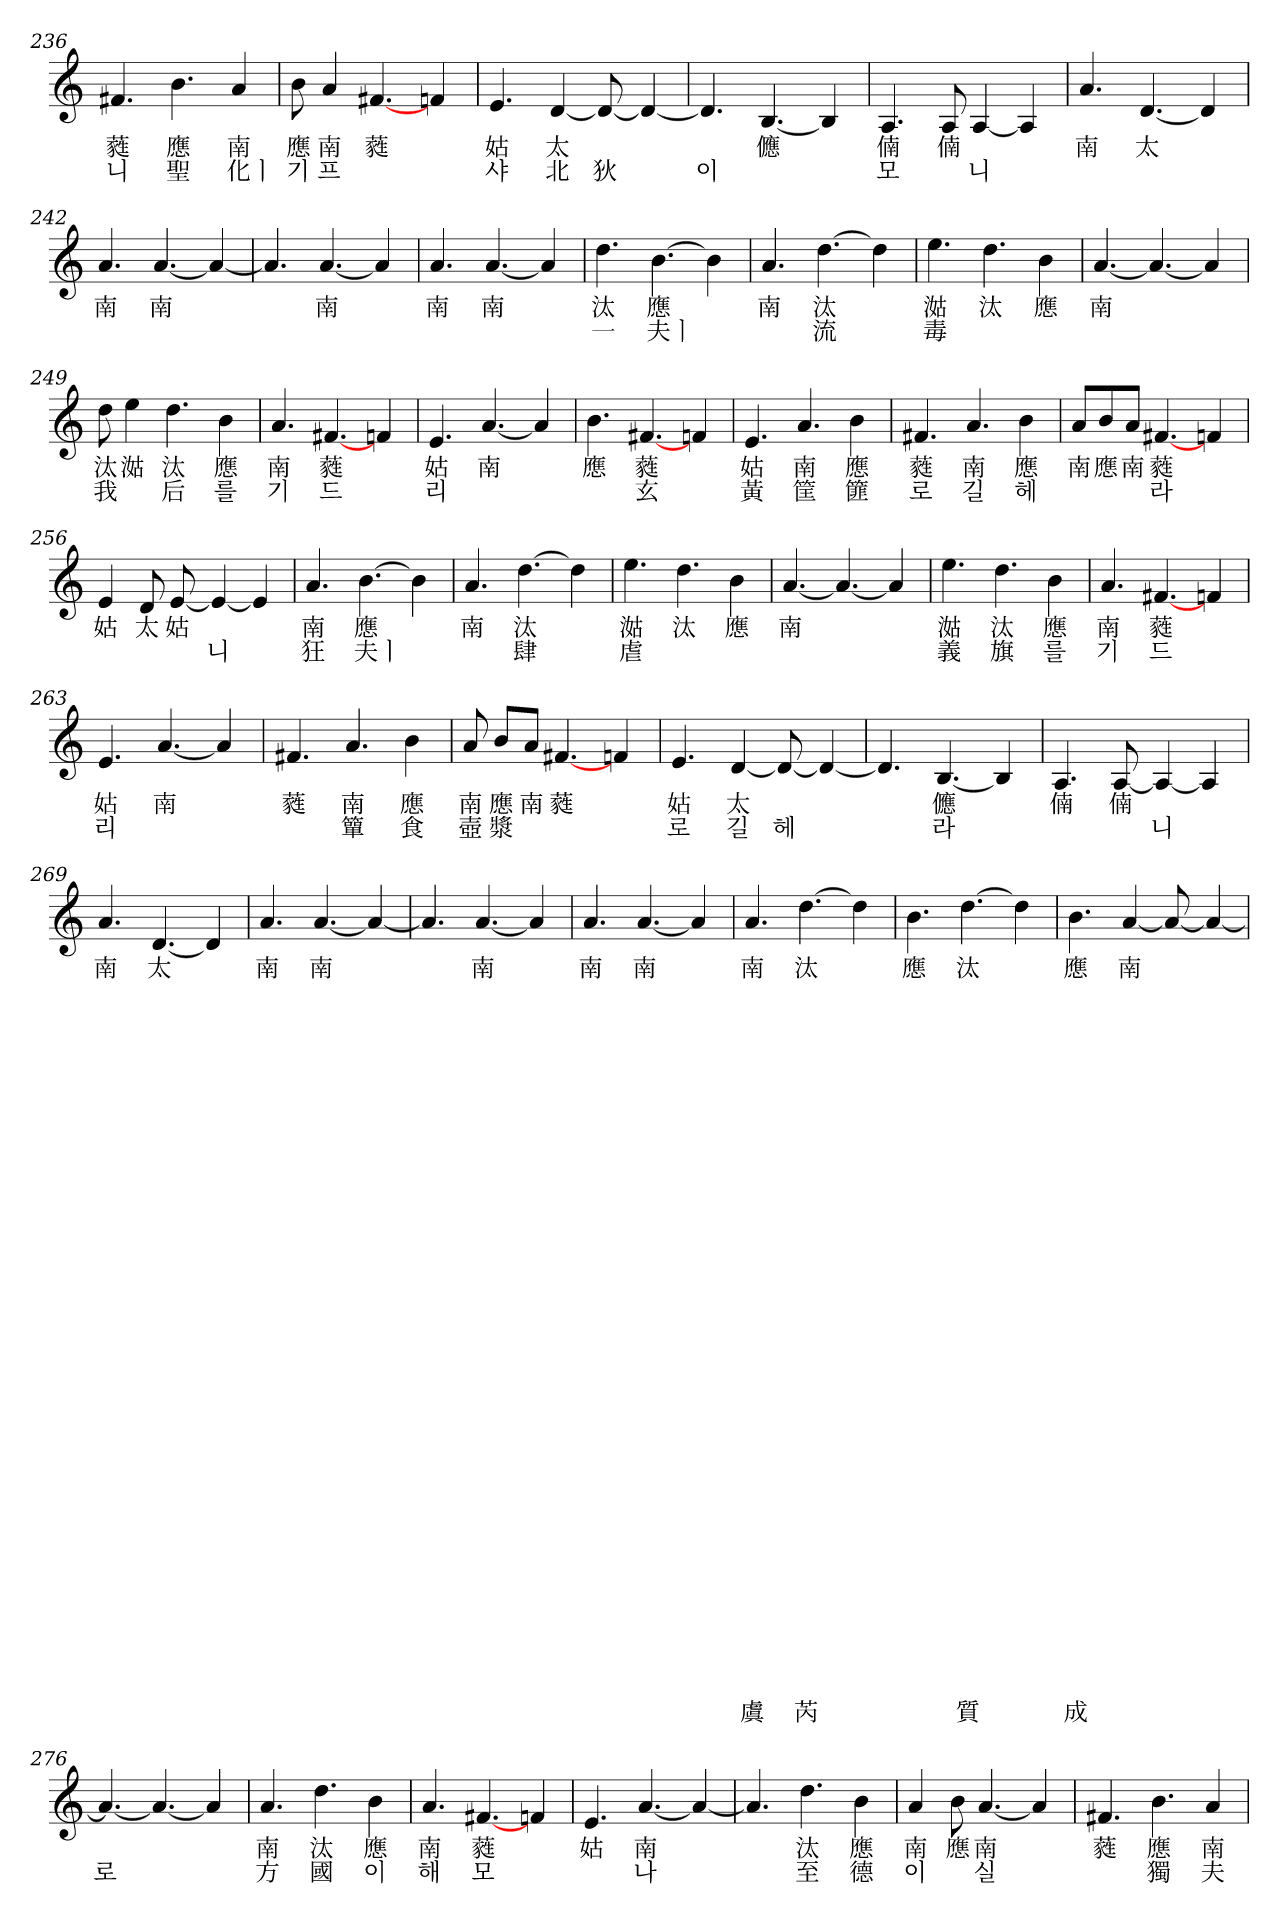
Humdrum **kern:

**kern	**text	**text	**text	**text	**text	**text	**text	**text	**text	**text	**text	**text	**text	**text	**text	**text	**text	**text	**text	**text	**text	**text	**text	**text	**text	**text	**text	**text	**text	**text	**text	**text
*part1	*part1	*part1	*part1	*part1	*part1	*part1	*part1	*part1	*part1	*part1	*part1	*part1	*part1	*part1	*part1	*part1	*part1	*part1	*part1	*part1	*part1	*part1	*part1	*part1	*part1	*part1	*part1	*part1	*part1	*part1	*part1	*part1
*staff1	*staff1	*staff1	*staff1	*staff1	*staff1	*staff1	*staff1	*staff1	*staff1	*staff1	*staff1	*staff1	*staff1	*staff1	*staff1	*staff1	*staff1	*staff1	*staff1	*staff1	*staff1	*staff1	*staff1	*staff1	*staff1	*staff1	*staff1	*staff1	*staff1	*staff1	*staff1	*staff1
*clefG2	*	*	*	*	*	*	*	*	*	*	*	*	*	*	*	*	*	*	*	*	*	*	*	*	*	*	*	*	*	*	*	*
*k[]	*	*	*	*	*	*	*	*	*	*	*	*	*	*	*	*	*	*	*	*	*	*	*	*	*	*	*	*	*	*	*	*
*a:	*	*	*	*	*	*	*	*	*	*	*	*	*	*	*	*	*	*	*	*	*	*	*	*	*	*	*	*	*	*	*	*
=236	=236	=236	=236	=236	=236	=236	=236	=236	=236	=236	=236	=236	=236	=236	=236	=236	=236	=236	=236	=236	=236	=236	=236	=236	=236	=236	=236	=236	=236	=236	=236	=236
!	!LO:LY:b	!LO:LY:b	!	!	!	!	!	!	!	!	!	!	!	!	!	!	!	!	!	!	!	!	!	!	!	!	!	!	!	!	!	!
4.f#X/	蕤	니	.	.	.	.	.	.	.	.	.	.	.	.	.	.	.	.	.	.	.	.	.	.	.	.	.	.	.	.	.	.
!	!LO:LY:b	!LO:LY:b	!	!	!	!	!	!	!	!	!	!	!	!	!	!	!	!	!	!	!	!	!	!	!	!	!	!	!	!	!	!
4.b\	應	聖	.	.	.	.	.	.	.	.	.	.	.	.	.	.	.	.	.	.	.	.	.	.	.	.	.	.	.	.	.	.
!	!LO:LY:b	!LO:LY:b	!	!	!	!	!	!	!	!	!	!	!	!	!	!	!	!	!	!	!	!	!	!	!	!	!	!	!	!	!	!
4a/	南	化ㅣ	.	.	.	.	.	.	.	.	.	.	.	.	.	.	.	.	.	.	.	.	.	.	.	.	.	.	.	.	.	.
!!LO:LB:g=z
=237	=237	=237	=237	=237	=237	=237	=237	=237	=237	=237	=237	=237	=237	=237	=237	=237	=237	=237	=237	=237	=237	=237	=237	=237	=237	=237	=237	=237	=237	=237	=237	=237
!	!LO:LY:b	!LO:LY:b	!	!	!	!	!	!	!	!	!	!	!	!	!	!	!	!	!	!	!	!	!	!	!	!	!	!	!	!	!	!
8b\	應	기	.	.	.	.	.	.	.	.	.	.	.	.	.	.	.	.	.	.	.	.	.	.	.	.	.	.	.	.	.	.
!	!LO:LY:b	!LO:LY:b	!	!	!	!	!	!	!	!	!	!	!	!	!	!	!	!	!	!	!	!	!	!	!	!	!	!	!	!	!	!
4a/	南	프	.	.	.	.	.	.	.	.	.	.	.	.	.	.	.	.	.	.	.	.	.	.	.	.	.	.	.	.	.	.
!	!LO:LY:b	!	!	!	!	!	!	!	!	!	!	!	!	!	!	!	!	!	!	!	!	!	!	!	!	!	!	!	!	!	!	!
[4.f#X/	蕤	.	.	.	.	.	.	.	.	.	.	.	.	.	.	.	.	.	.	.	.	.	.	.	.	.	.	.	.	.	.	.
4f/	.	.	.	.	.	.	.	.	.	.	.	.	.	.	.	.	.	.	.	.	.	.	.	.	.	.	.	.	.	.	.	.
=238	=238	=238	=238	=238	=238	=238	=238	=238	=238	=238	=238	=238	=238	=238	=238	=238	=238	=238	=238	=238	=238	=238	=238	=238	=238	=238	=238	=238	=238	=238	=238	=238
!	!LO:LY:b	!LO:LY:b	!	!	!	!	!	!	!	!	!	!	!	!	!	!	!	!	!	!	!	!	!	!	!	!	!	!	!	!	!	!
4.e/	姑	샤	.	.	.	.	.	.	.	.	.	.	.	.	.	.	.	.	.	.	.	.	.	.	.	.	.	.	.	.	.	.
!	!LO:LY:b	!LO:LY:b	!	!	!	!	!	!	!	!	!	!	!	!	!	!	!	!	!	!	!	!	!	!	!	!	!	!	!	!	!	!
[4d/	太	北	.	.	.	.	.	.	.	.	.	.	.	.	.	.	.	.	.	.	.	.	.	.	.	.	.	.	.	.	.	.
!	!	!LO:LY:b	!	!	!	!	!	!	!	!	!	!	!	!	!	!	!	!	!	!	!	!	!	!	!	!	!	!	!	!	!	!
8d/_	.	狄	.	.	.	.	.	.	.	.	.	.	.	.	.	.	.	.	.	.	.	.	.	.	.	.	.	.	.	.	.	.
4d/_	.	.	.	.	.	.	.	.	.	.	.	.	.	.	.	.	.	.	.	.	.	.	.	.	.	.	.	.	.	.	.	.
!!LO:LB:g=z
=239	=239	=239	=239	=239	=239	=239	=239	=239	=239	=239	=239	=239	=239	=239	=239	=239	=239	=239	=239	=239	=239	=239	=239	=239	=239	=239	=239	=239	=239	=239	=239	=239
!	!	!LO:LY:b	!	!	!	!	!	!	!	!	!	!	!	!	!	!	!	!	!	!	!	!	!	!	!	!	!	!	!	!	!	!
4.d/]	.	이	.	.	.	.	.	.	.	.	.	.	.	.	.	.	.	.	.	.	.	.	.	.	.	.	.	.	.	.	.	.
!	!LO:LY:b	!LO:LY:b	!	!	!	!	!	!	!	!	!	!	!	!	!	!	!	!	!	!	!	!	!	!	!	!	!	!	!	!	!	!
[4.B/	㒣	.	.	.	.	.	.	.	.	.	.	.	.	.	.	.	.	.	.	.	.	.	.	.	.	.	.	.	.	.	.	.
4B/]	.	.	.	.	.	.	.	.	.	.	.	.	.	.	.	.	.	.	.	.	.	.	.	.	.	.	.	.	.	.	.	.
=240	=240	=240	=240	=240	=240	=240	=240	=240	=240	=240	=240	=240	=240	=240	=240	=240	=240	=240	=240	=240	=240	=240	=240	=240	=240	=240	=240	=240	=240	=240	=240	=240
!	!LO:LY:b	!LO:LY:b	!	!	!	!	!	!	!	!	!	!	!	!	!	!	!	!	!	!	!	!	!	!	!	!	!	!	!	!	!	!
4.A/	㑲	모	.	.	.	.	.	.	.	.	.	.	.	.	.	.	.	.	.	.	.	.	.	.	.	.	.	.	.	.	.	.
!	!LO:LY:b	!LO:LY:b	!	!	!	!	!	!	!	!	!	!	!	!	!	!	!	!	!	!	!	!	!	!	!	!	!	!	!	!	!	!
8A/	㑲	.	.	.	.	.	.	.	.	.	.	.	.	.	.	.	.	.	.	.	.	.	.	.	.	.	.	.	.	.	.	.
!	!	!LO:LY:b	!	!	!	!	!	!	!	!	!	!	!	!	!	!	!	!	!	!	!	!	!	!	!	!	!	!	!	!	!	!
[4A/	.	니	.	.	.	.	.	.	.	.	.	.	.	.	.	.	.	.	.	.	.	.	.	.	.	.	.	.	.	.	.	.
4A/]	.	.	.	.	.	.	.	.	.	.	.	.	.	.	.	.	.	.	.	.	.	.	.	.	.	.	.	.	.	.	.	.
!!LO:PB:g=z
=241	=241	=241	=241	=241	=241	=241	=241	=241	=241	=241	=241	=241	=241	=241	=241	=241	=241	=241	=241	=241	=241	=241	=241	=241	=241	=241	=241	=241	=241	=241	=241	=241
!	!LO:LY:b	!	!	!	!	!	!	!	!	!	!	!	!	!	!	!	!	!	!	!	!	!	!	!	!	!	!	!	!	!	!	!
4.a/	南	.	.	.	.	.	.	.	.	.	.	.	.	.	.	.	.	.	.	.	.	.	.	.	.	.	.	.	.	.	.	.
!	!LO:LY:b	!	!	!	!	!	!	!	!	!	!	!	!	!	!	!	!	!	!	!	!	!	!	!	!	!	!	!	!	!	!	!
[4.d/	太	.	.	.	.	.	.	.	.	.	.	.	.	.	.	.	.	.	.	.	.	.	.	.	.	.	.	.	.	.	.	.
4d/]	.	.	.	.	.	.	.	.	.	.	.	.	.	.	.	.	.	.	.	.	.	.	.	.	.	.	.	.	.	.	.	.
=242	=242	=242	=242	=242	=242	=242	=242	=242	=242	=242	=242	=242	=242	=242	=242	=242	=242	=242	=242	=242	=242	=242	=242	=242	=242	=242	=242	=242	=242	=242	=242	=242
!	!LO:LY:b	!	!	!	!	!	!	!	!	!	!	!	!	!	!	!	!	!	!	!	!	!	!	!	!	!	!	!	!	!	!	!
4.a/	南	.	.	.	.	.	.	.	.	.	.	.	.	.	.	.	.	.	.	.	.	.	.	.	.	.	.	.	.	.	.	.
!	!LO:LY:b	!	!	!	!	!	!	!	!	!	!	!	!	!	!	!	!	!	!	!	!	!	!	!	!	!	!	!	!	!	!	!
[4.a/	南	.	.	.	.	.	.	.	.	.	.	.	.	.	.	.	.	.	.	.	.	.	.	.	.	.	.	.	.	.	.	.
4a/_	.	.	.	.	.	.	.	.	.	.	.	.	.	.	.	.	.	.	.	.	.	.	.	.	.	.	.	.	.	.	.	.
!!LO:LB:g=z
=243	=243	=243	=243	=243	=243	=243	=243	=243	=243	=243	=243	=243	=243	=243	=243	=243	=243	=243	=243	=243	=243	=243	=243	=243	=243	=243	=243	=243	=243	=243	=243	=243
4.a/]	.	.	.	.	.	.	.	.	.	.	.	.	.	.	.	.	.	.	.	.	.	.	.	.	.	.	.	.	.	.	.	.
!	!LO:LY:b	!	!	!	!	!	!	!	!	!	!	!	!	!	!	!	!	!	!	!	!	!	!	!	!	!	!	!	!	!	!	!
[4.a/	南	.	.	.	.	.	.	.	.	.	.	.	.	.	.	.	.	.	.	.	.	.	.	.	.	.	.	.	.	.	.	.
4a/]	.	.	.	.	.	.	.	.	.	.	.	.	.	.	.	.	.	.	.	.	.	.	.	.	.	.	.	.	.	.	.	.
=244	=244	=244	=244	=244	=244	=244	=244	=244	=244	=244	=244	=244	=244	=244	=244	=244	=244	=244	=244	=244	=244	=244	=244	=244	=244	=244	=244	=244	=244	=244	=244	=244
!	!LO:LY:b	!	!	!	!	!	!	!	!	!	!	!	!	!	!	!	!	!	!	!	!	!	!	!	!	!	!	!	!	!	!	!
4.a/	南	.	.	.	.	.	.	.	.	.	.	.	.	.	.	.	.	.	.	.	.	.	.	.	.	.	.	.	.	.	.	.
!	!LO:LY:b	!	!	!	!	!	!	!	!	!	!	!	!	!	!	!	!	!	!	!	!	!	!	!	!	!	!	!	!	!	!	!
[4.a/	南	.	.	.	.	.	.	.	.	.	.	.	.	.	.	.	.	.	.	.	.	.	.	.	.	.	.	.	.	.	.	.
4a/]	.	.	.	.	.	.	.	.	.	.	.	.	.	.	.	.	.	.	.	.	.	.	.	.	.	.	.	.	.	.	.	.
!!LO:LB:g=z
=245	=245	=245	=245	=245	=245	=245	=245	=245	=245	=245	=245	=245	=245	=245	=245	=245	=245	=245	=245	=245	=245	=245	=245	=245	=245	=245	=245	=245	=245	=245	=245	=245
!	!LO:LY:b	!LO:LY:b	!	!	!	!	!	!	!	!	!	!	!	!	!	!	!	!	!	!	!	!	!	!	!	!	!	!	!	!	!	!
4.dd\	汰	一	.	.	.	.	.	.	.	.	.	.	.	.	.	.	.	.	.	.	.	.	.	.	.	.	.	.	.	.	.	.
!	!LO:LY:b	!LO:LY:b	!	!	!	!	!	!	!	!	!	!	!	!	!	!	!	!	!	!	!	!	!	!	!	!	!	!	!	!	!	!
[4.b\	應	夫ㅣ	.	.	.	.	.	.	.	.	.	.	.	.	.	.	.	.	.	.	.	.	.	.	.	.	.	.	.	.	.	.
4b\]	.	.	.	.	.	.	.	.	.	.	.	.	.	.	.	.	.	.	.	.	.	.	.	.	.	.	.	.	.	.	.	.
=246	=246	=246	=246	=246	=246	=246	=246	=246	=246	=246	=246	=246	=246	=246	=246	=246	=246	=246	=246	=246	=246	=246	=246	=246	=246	=246	=246	=246	=246	=246	=246	=246
!	!LO:LY:b	!	!	!	!	!	!	!	!	!	!	!	!	!	!	!	!	!	!	!	!	!	!	!	!	!	!	!	!	!	!	!
4.a/	南	.	.	.	.	.	.	.	.	.	.	.	.	.	.	.	.	.	.	.	.	.	.	.	.	.	.	.	.	.	.	.
!	!LO:LY:b	!LO:LY:b	!	!	!	!	!	!	!	!	!	!	!	!	!	!	!	!	!	!	!	!	!	!	!	!	!	!	!	!	!	!
[4.dd\	汰	流	.	.	.	.	.	.	.	.	.	.	.	.	.	.	.	.	.	.	.	.	.	.	.	.	.	.	.	.	.	.
4dd\]	.	.	.	.	.	.	.	.	.	.	.	.	.	.	.	.	.	.	.	.	.	.	.	.	.	.	.	.	.	.	.	.
!!LO:LB:g=z
=247	=247	=247	=247	=247	=247	=247	=247	=247	=247	=247	=247	=247	=247	=247	=247	=247	=247	=247	=247	=247	=247	=247	=247	=247	=247	=247	=247	=247	=247	=247	=247	=247
!	!LO:LY:b	!LO:LY:b	!	!	!	!	!	!	!	!	!	!	!	!	!	!	!	!	!	!	!	!	!	!	!	!	!	!	!	!	!	!
4.ee\	㴌	毒	.	.	.	.	.	.	.	.	.	.	.	.	.	.	.	.	.	.	.	.	.	.	.	.	.	.	.	.	.	.
!	!LO:LY:b	!LO:LY:b	!	!	!	!	!	!	!	!	!	!	!	!	!	!	!	!	!	!	!	!	!	!	!	!	!	!	!	!	!	!
4.dd\	汰	.	.	.	.	.	.	.	.	.	.	.	.	.	.	.	.	.	.	.	.	.	.	.	.	.	.	.	.	.	.	.
!	!LO:LY:b	!	!	!	!	!	!	!	!	!	!	!	!	!	!	!	!	!	!	!	!	!	!	!	!	!	!	!	!	!	!	!
4b\	應	.	.	.	.	.	.	.	.	.	.	.	.	.	.	.	.	.	.	.	.	.	.	.	.	.	.	.	.	.	.	.
=248	=248	=248	=248	=248	=248	=248	=248	=248	=248	=248	=248	=248	=248	=248	=248	=248	=248	=248	=248	=248	=248	=248	=248	=248	=248	=248	=248	=248	=248	=248	=248	=248
!	!LO:LY:b	!LO:LY:b	!	!	!	!	!	!	!	!	!	!	!	!	!	!	!	!	!	!	!	!	!	!	!	!	!	!	!	!	!	!
[4.a/	南	.	.	.	.	.	.	.	.	.	.	.	.	.	.	.	.	.	.	.	.	.	.	.	.	.	.	.	.	.	.	.
4.a/_	.	.	.	.	.	.	.	.	.	.	.	.	.	.	.	.	.	.	.	.	.	.	.	.	.	.	.	.	.	.	.	.
4a/]	.	.	.	.	.	.	.	.	.	.	.	.	.	.	.	.	.	.	.	.	.	.	.	.	.	.	.	.	.	.	.	.
!!LO:LB:g=z
=249	=249	=249	=249	=249	=249	=249	=249	=249	=249	=249	=249	=249	=249	=249	=249	=249	=249	=249	=249	=249	=249	=249	=249	=249	=249	=249	=249	=249	=249	=249	=249	=249
!	!LO:LY:b	!LO:LY:b	!	!	!	!	!	!	!	!	!	!	!	!	!	!	!	!	!	!	!	!	!	!	!	!	!	!	!	!	!	!
8dd\	汰	我	.	.	.	.	.	.	.	.	.	.	.	.	.	.	.	.	.	.	.	.	.	.	.	.	.	.	.	.	.	.
!	!LO:LY:b	!	!	!	!	!	!	!	!	!	!	!	!	!	!	!	!	!	!	!	!	!	!	!	!	!	!	!	!	!	!	!
4ee\	㴌	.	.	.	.	.	.	.	.	.	.	.	.	.	.	.	.	.	.	.	.	.	.	.	.	.	.	.	.	.	.	.
!	!LO:LY:b	!LO:LY:b	!	!	!	!	!	!	!	!	!	!	!	!	!	!	!	!	!	!	!	!	!	!	!	!	!	!	!	!	!	!
4.dd\	汰	后	.	.	.	.	.	.	.	.	.	.	.	.	.	.	.	.	.	.	.	.	.	.	.	.	.	.	.	.	.	.
!	!LO:LY:b	!LO:LY:b	!	!	!	!	!	!	!	!	!	!	!	!	!	!	!	!	!	!	!	!	!	!	!	!	!	!	!	!	!	!
4b\	應	를	.	.	.	.	.	.	.	.	.	.	.	.	.	.	.	.	.	.	.	.	.	.	.	.	.	.	.	.	.	.
=250	=250	=250	=250	=250	=250	=250	=250	=250	=250	=250	=250	=250	=250	=250	=250	=250	=250	=250	=250	=250	=250	=250	=250	=250	=250	=250	=250	=250	=250	=250	=250	=250
!	!LO:LY:b	!LO:LY:b	!	!	!	!	!	!	!	!	!	!	!	!	!	!	!	!	!	!	!	!	!	!	!	!	!	!	!	!	!	!
4.a/	南	기	.	.	.	.	.	.	.	.	.	.	.	.	.	.	.	.	.	.	.	.	.	.	.	.	.	.	.	.	.	.
!	!LO:LY:b	!LO:LY:b	!	!	!	!	!	!	!	!	!	!	!	!	!	!	!	!	!	!	!	!	!	!	!	!	!	!	!	!	!	!
[4.f#X/	蕤	드	.	.	.	.	.	.	.	.	.	.	.	.	.	.	.	.	.	.	.	.	.	.	.	.	.	.	.	.	.	.
4f/	.	.	.	.	.	.	.	.	.	.	.	.	.	.	.	.	.	.	.	.	.	.	.	.	.	.	.	.	.	.	.	.
!!LO:LB:g=z
=251	=251	=251	=251	=251	=251	=251	=251	=251	=251	=251	=251	=251	=251	=251	=251	=251	=251	=251	=251	=251	=251	=251	=251	=251	=251	=251	=251	=251	=251	=251	=251	=251
!	!LO:LY:b	!LO:LY:b	!	!	!	!	!	!	!	!	!	!	!	!	!	!	!	!	!	!	!	!	!	!	!	!	!	!	!	!	!	!
4.e/	姑	리	.	.	.	.	.	.	.	.	.	.	.	.	.	.	.	.	.	.	.	.	.	.	.	.	.	.	.	.	.	.
!	!LO:LY:b	!LO:LY:b	!	!	!	!	!	!	!	!	!	!	!	!	!	!	!	!	!	!	!	!	!	!	!	!	!	!	!	!	!	!
[4.a/	南	.	.	.	.	.	.	.	.	.	.	.	.	.	.	.	.	.	.	.	.	.	.	.	.	.	.	.	.	.	.	.
4a/]	.	.	.	.	.	.	.	.	.	.	.	.	.	.	.	.	.	.	.	.	.	.	.	.	.	.	.	.	.	.	.	.
=252	=252	=252	=252	=252	=252	=252	=252	=252	=252	=252	=252	=252	=252	=252	=252	=252	=252	=252	=252	=252	=252	=252	=252	=252	=252	=252	=252	=252	=252	=252	=252	=252
!	!LO:LY:b	!LO:LY:b	!	!	!	!	!	!	!	!	!	!	!	!	!	!	!	!	!	!	!	!	!	!	!	!	!	!	!	!	!	!
4.b\	應	.	.	.	.	.	.	.	.	.	.	.	.	.	.	.	.	.	.	.	.	.	.	.	.	.	.	.	.	.	.	.
!	!LO:LY:b	!LO:LY:b	!	!	!	!	!	!	!	!	!	!	!	!	!	!	!	!	!	!	!	!	!	!	!	!	!	!	!	!	!	!
[4.f#X/	蕤	玄	.	.	.	.	.	.	.	.	.	.	.	.	.	.	.	.	.	.	.	.	.	.	.	.	.	.	.	.	.	.
4f/	.	.	.	.	.	.	.	.	.	.	.	.	.	.	.	.	.	.	.	.	.	.	.	.	.	.	.	.	.	.	.	.
!!LO:LB:g=z
=253	=253	=253	=253	=253	=253	=253	=253	=253	=253	=253	=253	=253	=253	=253	=253	=253	=253	=253	=253	=253	=253	=253	=253	=253	=253	=253	=253	=253	=253	=253	=253	=253
!	!LO:LY:b	!LO:LY:b	!	!	!	!	!	!	!	!	!	!	!	!	!	!	!	!	!	!	!	!	!	!	!	!	!	!	!	!	!	!
4.e/	姑	黃	.	.	.	.	.	.	.	.	.	.	.	.	.	.	.	.	.	.	.	.	.	.	.	.	.	.	.	.	.	.
!	!LO:LY:b	!LO:LY:b	!	!	!	!	!	!	!	!	!	!	!	!	!	!	!	!	!	!	!	!	!	!	!	!	!	!	!	!	!	!
4.a/	南	筐	.	.	.	.	.	.	.	.	.	.	.	.	.	.	.	.	.	.	.	.	.	.	.	.	.	.	.	.	.	.
!	!LO:LY:b	!LO:LY:b	!	!	!	!	!	!	!	!	!	!	!	!	!	!	!	!	!	!	!	!	!	!	!	!	!	!	!	!	!	!
4b\	應	篚	.	.	.	.	.	.	.	.	.	.	.	.	.	.	.	.	.	.	.	.	.	.	.	.	.	.	.	.	.	.
=254	=254	=254	=254	=254	=254	=254	=254	=254	=254	=254	=254	=254	=254	=254	=254	=254	=254	=254	=254	=254	=254	=254	=254	=254	=254	=254	=254	=254	=254	=254	=254	=254
!	!LO:LY:b	!LO:LY:b	!	!	!	!	!	!	!	!	!	!	!	!	!	!	!	!	!	!	!	!	!	!	!	!	!	!	!	!	!	!
4.f#X/	蕤	로	.	.	.	.	.	.	.	.	.	.	.	.	.	.	.	.	.	.	.	.	.	.	.	.	.	.	.	.	.	.
!	!LO:LY:b	!LO:LY:b	!	!	!	!	!	!	!	!	!	!	!	!	!	!	!	!	!	!	!	!	!	!	!	!	!	!	!	!	!	!
4.a/	南	길	.	.	.	.	.	.	.	.	.	.	.	.	.	.	.	.	.	.	.	.	.	.	.	.	.	.	.	.	.	.
!	!LO:LY:b	!LO:LY:b	!	!	!	!	!	!	!	!	!	!	!	!	!	!	!	!	!	!	!	!	!	!	!	!	!	!	!	!	!	!
4b\	應	헤	.	.	.	.	.	.	.	.	.	.	.	.	.	.	.	.	.	.	.	.	.	.	.	.	.	.	.	.	.	.
!!LO:LB:g=z
=255	=255	=255	=255	=255	=255	=255	=255	=255	=255	=255	=255	=255	=255	=255	=255	=255	=255	=255	=255	=255	=255	=255	=255	=255	=255	=255	=255	=255	=255	=255	=255	=255
!	!LO:LY:b	!LO:LY:b	!	!	!	!	!	!	!	!	!	!	!	!	!	!	!	!	!	!	!	!	!	!	!	!	!	!	!	!	!	!
8a/L	南	.	.	.	.	.	.	.	.	.	.	.	.	.	.	.	.	.	.	.	.	.	.	.	.	.	.	.	.	.	.	.
!	!LO:LY:b	!	!	!	!	!	!	!	!	!	!	!	!	!	!	!	!	!	!	!	!	!	!	!	!	!	!	!	!	!	!	!
8b/	應	.	.	.	.	.	.	.	.	.	.	.	.	.	.	.	.	.	.	.	.	.	.	.	.	.	.	.	.	.	.	.
!	!LO:LY:b	!	!	!	!	!	!	!	!	!	!	!	!	!	!	!	!	!	!	!	!	!	!	!	!	!	!	!	!	!	!	!
8a/J	南	.	.	.	.	.	.	.	.	.	.	.	.	.	.	.	.	.	.	.	.	.	.	.	.	.	.	.	.	.	.	.
!	!LO:LY:b	!LO:LY:b	!	!	!	!	!	!	!	!	!	!	!	!	!	!	!	!	!	!	!	!	!	!	!	!	!	!	!	!	!	!
[4.f#X/	蕤	라	.	.	.	.	.	.	.	.	.	.	.	.	.	.	.	.	.	.	.	.	.	.	.	.	.	.	.	.	.	.
4f/	.	.	.	.	.	.	.	.	.	.	.	.	.	.	.	.	.	.	.	.	.	.	.	.	.	.	.	.	.	.	.	.
=256	=256	=256	=256	=256	=256	=256	=256	=256	=256	=256	=256	=256	=256	=256	=256	=256	=256	=256	=256	=256	=256	=256	=256	=256	=256	=256	=256	=256	=256	=256	=256	=256
!	!LO:LY:b	!LO:LY:b	!	!	!	!	!	!	!	!	!	!	!	!	!	!	!	!	!	!	!	!	!	!	!	!	!	!	!	!	!	!
4e/	姑	.	.	.	.	.	.	.	.	.	.	.	.	.	.	.	.	.	.	.	.	.	.	.	.	.	.	.	.	.	.	.
!	!LO:LY:b	!	!	!	!	!	!	!	!	!	!	!	!	!	!	!	!	!	!	!	!	!	!	!	!	!	!	!	!	!	!	!
8d/	太	.	.	.	.	.	.	.	.	.	.	.	.	.	.	.	.	.	.	.	.	.	.	.	.	.	.	.	.	.	.	.
!	!LO:LY:b	!LO:LY:b	!	!	!	!	!	!	!	!	!	!	!	!	!	!	!	!	!	!	!	!	!	!	!	!	!	!	!	!	!	!
[8e/	姑	.	.	.	.	.	.	.	.	.	.	.	.	.	.	.	.	.	.	.	.	.	.	.	.	.	.	.	.	.	.	.
!	!	!LO:LY:b	!	!	!	!	!	!	!	!	!	!	!	!	!	!	!	!	!	!	!	!	!	!	!	!	!	!	!	!	!	!
4e/_	.	니	.	.	.	.	.	.	.	.	.	.	.	.	.	.	.	.	.	.	.	.	.	.	.	.	.	.	.	.	.	.
4e/]	.	.	.	.	.	.	.	.	.	.	.	.	.	.	.	.	.	.	.	.	.	.	.	.	.	.	.	.	.	.	.	.
!!LO:LB:g=z
=257	=257	=257	=257	=257	=257	=257	=257	=257	=257	=257	=257	=257	=257	=257	=257	=257	=257	=257	=257	=257	=257	=257	=257	=257	=257	=257	=257	=257	=257	=257	=257	=257
!	!LO:LY:b	!LO:LY:b	!	!	!	!	!	!	!	!	!	!	!	!	!	!	!	!	!	!	!	!	!	!	!	!	!	!	!	!	!	!
4.a/	南	狂	.	.	.	.	.	.	.	.	.	.	.	.	.	.	.	.	.	.	.	.	.	.	.	.	.	.	.	.	.	.
!	!LO:LY:b	!LO:LY:b	!	!	!	!	!	!	!	!	!	!	!	!	!	!	!	!	!	!	!	!	!	!	!	!	!	!	!	!	!	!
[4.b\	應	夫ㅣ	.	.	.	.	.	.	.	.	.	.	.	.	.	.	.	.	.	.	.	.	.	.	.	.	.	.	.	.	.	.
4b\]	.	.	.	.	.	.	.	.	.	.	.	.	.	.	.	.	.	.	.	.	.	.	.	.	.	.	.	.	.	.	.	.
=258	=258	=258	=258	=258	=258	=258	=258	=258	=258	=258	=258	=258	=258	=258	=258	=258	=258	=258	=258	=258	=258	=258	=258	=258	=258	=258	=258	=258	=258	=258	=258	=258
!	!LO:LY:b	!	!	!	!	!	!	!	!	!	!	!	!	!	!	!	!	!	!	!	!	!	!	!	!	!	!	!	!	!	!	!
4.a/	南	.	.	.	.	.	.	.	.	.	.	.	.	.	.	.	.	.	.	.	.	.	.	.	.	.	.	.	.	.	.	.
!	!LO:LY:b	!LO:LY:b	!	!	!	!	!	!	!	!	!	!	!	!	!	!	!	!	!	!	!	!	!	!	!	!	!	!	!	!	!	!
[4.dd\	汰	肆	.	.	.	.	.	.	.	.	.	.	.	.	.	.	.	.	.	.	.	.	.	.	.	.	.	.	.	.	.	.
4dd\]	.	.	.	.	.	.	.	.	.	.	.	.	.	.	.	.	.	.	.	.	.	.	.	.	.	.	.	.	.	.	.	.
!!LO:LB:g=z
=259	=259	=259	=259	=259	=259	=259	=259	=259	=259	=259	=259	=259	=259	=259	=259	=259	=259	=259	=259	=259	=259	=259	=259	=259	=259	=259	=259	=259	=259	=259	=259	=259
!	!LO:LY:b	!LO:LY:b	!	!	!	!	!	!	!	!	!	!	!	!	!	!	!	!	!	!	!	!	!	!	!	!	!	!	!	!	!	!
4.ee\	㴌	虐	.	.	.	.	.	.	.	.	.	.	.	.	.	.	.	.	.	.	.	.	.	.	.	.	.	.	.	.	.	.
!	!LO:LY:b	!LO:LY:b	!	!	!	!	!	!	!	!	!	!	!	!	!	!	!	!	!	!	!	!	!	!	!	!	!	!	!	!	!	!
4.dd\	汰	.	.	.	.	.	.	.	.	.	.	.	.	.	.	.	.	.	.	.	.	.	.	.	.	.	.	.	.	.	.	.
!	!LO:LY:b	!	!	!	!	!	!	!	!	!	!	!	!	!	!	!	!	!	!	!	!	!	!	!	!	!	!	!	!	!	!	!
4b\	應	.	.	.	.	.	.	.	.	.	.	.	.	.	.	.	.	.	.	.	.	.	.	.	.	.	.	.	.	.	.	.
=260	=260	=260	=260	=260	=260	=260	=260	=260	=260	=260	=260	=260	=260	=260	=260	=260	=260	=260	=260	=260	=260	=260	=260	=260	=260	=260	=260	=260	=260	=260	=260	=260
!	!LO:LY:b	!LO:LY:b	!	!	!	!	!	!	!	!	!	!	!	!	!	!	!	!	!	!	!	!	!	!	!	!	!	!	!	!	!	!
[4.a/	南	.	.	.	.	.	.	.	.	.	.	.	.	.	.	.	.	.	.	.	.	.	.	.	.	.	.	.	.	.	.	.
4.a/_	.	.	.	.	.	.	.	.	.	.	.	.	.	.	.	.	.	.	.	.	.	.	.	.	.	.	.	.	.	.	.	.
4a/]	.	.	.	.	.	.	.	.	.	.	.	.	.	.	.	.	.	.	.	.	.	.	.	.	.	.	.	.	.	.	.	.
!!LO:PB:g=z
=261	=261	=261	=261	=261	=261	=261	=261	=261	=261	=261	=261	=261	=261	=261	=261	=261	=261	=261	=261	=261	=261	=261	=261	=261	=261	=261	=261	=261	=261	=261	=261	=261
!	!LO:LY:b	!LO:LY:b	!	!	!	!	!	!	!	!	!	!	!	!	!	!	!	!	!	!	!	!	!	!	!	!	!	!	!	!	!	!
4.ee\	㴌	義	.	.	.	.	.	.	.	.	.	.	.	.	.	.	.	.	.	.	.	.	.	.	.	.	.	.	.	.	.	.
!	!LO:LY:b	!LO:LY:b	!	!	!	!	!	!	!	!	!	!	!	!	!	!	!	!	!	!	!	!	!	!	!	!	!	!	!	!	!	!
4.dd\	汰	旗	.	.	.	.	.	.	.	.	.	.	.	.	.	.	.	.	.	.	.	.	.	.	.	.	.	.	.	.	.	.
!	!LO:LY:b	!LO:LY:b	!	!	!	!	!	!	!	!	!	!	!	!	!	!	!	!	!	!	!	!	!	!	!	!	!	!	!	!	!	!
4b\	應	를	.	.	.	.	.	.	.	.	.	.	.	.	.	.	.	.	.	.	.	.	.	.	.	.	.	.	.	.	.	.
=262	=262	=262	=262	=262	=262	=262	=262	=262	=262	=262	=262	=262	=262	=262	=262	=262	=262	=262	=262	=262	=262	=262	=262	=262	=262	=262	=262	=262	=262	=262	=262	=262
!	!LO:LY:b	!LO:LY:b	!	!	!	!	!	!	!	!	!	!	!	!	!	!	!	!	!	!	!	!	!	!	!	!	!	!	!	!	!	!
4.a/	南	기	.	.	.	.	.	.	.	.	.	.	.	.	.	.	.	.	.	.	.	.	.	.	.	.	.	.	.	.	.	.
!	!LO:LY:b	!LO:LY:b	!	!	!	!	!	!	!	!	!	!	!	!	!	!	!	!	!	!	!	!	!	!	!	!	!	!	!	!	!	!
[4.f#X/	蕤	드	.	.	.	.	.	.	.	.	.	.	.	.	.	.	.	.	.	.	.	.	.	.	.	.	.	.	.	.	.	.
4f/	.	.	.	.	.	.	.	.	.	.	.	.	.	.	.	.	.	.	.	.	.	.	.	.	.	.	.	.	.	.	.	.
!!LO:LB:g=z
=263	=263	=263	=263	=263	=263	=263	=263	=263	=263	=263	=263	=263	=263	=263	=263	=263	=263	=263	=263	=263	=263	=263	=263	=263	=263	=263	=263	=263	=263	=263	=263	=263
!	!LO:LY:b	!LO:LY:b	!	!	!	!	!	!	!	!	!	!	!	!	!	!	!	!	!	!	!	!	!	!	!	!	!	!	!	!	!	!
4.e/	姑	리	.	.	.	.	.	.	.	.	.	.	.	.	.	.	.	.	.	.	.	.	.	.	.	.	.	.	.	.	.	.
!	!LO:LY:b	!LO:LY:b	!	!	!	!	!	!	!	!	!	!	!	!	!	!	!	!	!	!	!	!	!	!	!	!	!	!	!	!	!	!
[4.a/	南	.	.	.	.	.	.	.	.	.	.	.	.	.	.	.	.	.	.	.	.	.	.	.	.	.	.	.	.	.	.	.
4a/]	.	.	.	.	.	.	.	.	.	.	.	.	.	.	.	.	.	.	.	.	.	.	.	.	.	.	.	.	.	.	.	.
=264	=264	=264	=264	=264	=264	=264	=264	=264	=264	=264	=264	=264	=264	=264	=264	=264	=264	=264	=264	=264	=264	=264	=264	=264	=264	=264	=264	=264	=264	=264	=264	=264
!	!LO:LY:b	!LO:LY:b	!	!	!	!	!	!	!	!	!	!	!	!	!	!	!	!	!	!	!	!	!	!	!	!	!	!	!	!	!	!
4.f#X/	蕤	.	.	.	.	.	.	.	.	.	.	.	.	.	.	.	.	.	.	.	.	.	.	.	.	.	.	.	.	.	.	.
!	!LO:LY:b	!LO:LY:b	!	!	!	!	!	!	!	!	!	!	!	!	!	!	!	!	!	!	!	!	!	!	!	!	!	!	!	!	!	!
4.a/	南	簞	.	.	.	.	.	.	.	.	.	.	.	.	.	.	.	.	.	.	.	.	.	.	.	.	.	.	.	.	.	.
!	!LO:LY:b	!LO:LY:b	!	!	!	!	!	!	!	!	!	!	!	!	!	!	!	!	!	!	!	!	!	!	!	!	!	!	!	!	!	!
4b\	應	食	.	.	.	.	.	.	.	.	.	.	.	.	.	.	.	.	.	.	.	.	.	.	.	.	.	.	.	.	.	.
!!LO:LB:g=z
=265	=265	=265	=265	=265	=265	=265	=265	=265	=265	=265	=265	=265	=265	=265	=265	=265	=265	=265	=265	=265	=265	=265	=265	=265	=265	=265	=265	=265	=265	=265	=265	=265
!	!LO:LY:b	!LO:LY:b	!	!	!	!	!	!	!	!	!	!	!	!	!	!	!	!	!	!	!	!	!	!	!	!	!	!	!	!	!	!
8a/	南	壺	.	.	.	.	.	.	.	.	.	.	.	.	.	.	.	.	.	.	.	.	.	.	.	.	.	.	.	.	.	.
!	!LO:LY:b	!LO:LY:b	!	!	!	!	!	!	!	!	!	!	!	!	!	!	!	!	!	!	!	!	!	!	!	!	!	!	!	!	!	!
8b/L	應	漿	.	.	.	.	.	.	.	.	.	.	.	.	.	.	.	.	.	.	.	.	.	.	.	.	.	.	.	.	.	.
!	!LO:LY:b	!	!	!	!	!	!	!	!	!	!	!	!	!	!	!	!	!	!	!	!	!	!	!	!	!	!	!	!	!	!	!
8a/J	南	.	.	.	.	.	.	.	.	.	.	.	.	.	.	.	.	.	.	.	.	.	.	.	.	.	.	.	.	.	.	.
!	!LO:LY:b	!LO:LY:b	!	!	!	!	!	!	!	!	!	!	!	!	!	!	!	!	!	!	!	!	!	!	!	!	!	!	!	!	!	!
[4.f#X/	蕤	.	.	.	.	.	.	.	.	.	.	.	.	.	.	.	.	.	.	.	.	.	.	.	.	.	.	.	.	.	.	.
4f/	.	.	.	.	.	.	.	.	.	.	.	.	.	.	.	.	.	.	.	.	.	.	.	.	.	.	.	.	.	.	.	.
=266	=266	=266	=266	=266	=266	=266	=266	=266	=266	=266	=266	=266	=266	=266	=266	=266	=266	=266	=266	=266	=266	=266	=266	=266	=266	=266	=266	=266	=266	=266	=266	=266
!	!LO:LY:b	!LO:LY:b	!	!	!	!	!	!	!	!	!	!	!	!	!	!	!	!	!	!	!	!	!	!	!	!	!	!	!	!	!	!
4.e/	姑	로	.	.	.	.	.	.	.	.	.	.	.	.	.	.	.	.	.	.	.	.	.	.	.	.	.	.	.	.	.	.
!	!LO:LY:b	!LO:LY:b	!	!	!	!	!	!	!	!	!	!	!	!	!	!	!	!	!	!	!	!	!	!	!	!	!	!	!	!	!	!
[4d/	太	길	.	.	.	.	.	.	.	.	.	.	.	.	.	.	.	.	.	.	.	.	.	.	.	.	.	.	.	.	.	.
!	!	!LO:LY:b	!	!	!	!	!	!	!	!	!	!	!	!	!	!	!	!	!	!	!	!	!	!	!	!	!	!	!	!	!	!
8d/_	.	헤	.	.	.	.	.	.	.	.	.	.	.	.	.	.	.	.	.	.	.	.	.	.	.	.	.	.	.	.	.	.
4d/_	.	.	.	.	.	.	.	.	.	.	.	.	.	.	.	.	.	.	.	.	.	.	.	.	.	.	.	.	.	.	.	.
!!LO:LB:g=z
=267	=267	=267	=267	=267	=267	=267	=267	=267	=267	=267	=267	=267	=267	=267	=267	=267	=267	=267	=267	=267	=267	=267	=267	=267	=267	=267	=267	=267	=267	=267	=267	=267
!	!	!LO:LY:b	!	!	!	!	!	!	!	!	!	!	!	!	!	!	!	!	!	!	!	!	!	!	!	!	!	!	!	!	!	!
4.d/]	.	.	.	.	.	.	.	.	.	.	.	.	.	.	.	.	.	.	.	.	.	.	.	.	.	.	.	.	.	.	.	.
!	!LO:LY:b	!LO:LY:b	!	!	!	!	!	!	!	!	!	!	!	!	!	!	!	!	!	!	!	!	!	!	!	!	!	!	!	!	!	!
[4.B/	㒣	라	.	.	.	.	.	.	.	.	.	.	.	.	.	.	.	.	.	.	.	.	.	.	.	.	.	.	.	.	.	.
4B/]	.	.	.	.	.	.	.	.	.	.	.	.	.	.	.	.	.	.	.	.	.	.	.	.	.	.	.	.	.	.	.	.
=268	=268	=268	=268	=268	=268	=268	=268	=268	=268	=268	=268	=268	=268	=268	=268	=268	=268	=268	=268	=268	=268	=268	=268	=268	=268	=268	=268	=268	=268	=268	=268	=268
!	!LO:LY:b	!LO:LY:b	!	!	!	!	!	!	!	!	!	!	!	!	!	!	!	!	!	!	!	!	!	!	!	!	!	!	!	!	!	!
4.A/	㑲	.	.	.	.	.	.	.	.	.	.	.	.	.	.	.	.	.	.	.	.	.	.	.	.	.	.	.	.	.	.	.
!	!LO:LY:b	!LO:LY:b	!	!	!	!	!	!	!	!	!	!	!	!	!	!	!	!	!	!	!	!	!	!	!	!	!	!	!	!	!	!
[8A/	㑲	.	.	.	.	.	.	.	.	.	.	.	.	.	.	.	.	.	.	.	.	.	.	.	.	.	.	.	.	.	.	.
!	!	!LO:LY:b	!	!	!	!	!	!	!	!	!	!	!	!	!	!	!	!	!	!	!	!	!	!	!	!	!	!	!	!	!	!
4A/_	.	니	.	.	.	.	.	.	.	.	.	.	.	.	.	.	.	.	.	.	.	.	.	.	.	.	.	.	.	.	.	.
4A/]	.	.	.	.	.	.	.	.	.	.	.	.	.	.	.	.	.	.	.	.	.	.	.	.	.	.	.	.	.	.	.	.
!!LO:LB:g=z
=269	=269	=269	=269	=269	=269	=269	=269	=269	=269	=269	=269	=269	=269	=269	=269	=269	=269	=269	=269	=269	=269	=269	=269	=269	=269	=269	=269	=269	=269	=269	=269	=269
!	!LO:LY:b	!	!	!	!	!	!	!	!	!	!	!	!	!	!	!	!	!	!	!	!	!	!	!	!	!	!	!	!	!	!	!
4.a/	南	.	.	.	.	.	.	.	.	.	.	.	.	.	.	.	.	.	.	.	.	.	.	.	.	.	.	.	.	.	.	.
!	!LO:LY:b	!	!	!	!	!	!	!	!	!	!	!	!	!	!	!	!	!	!	!	!	!	!	!	!	!	!	!	!	!	!	!
[4.d/	太	.	.	.	.	.	.	.	.	.	.	.	.	.	.	.	.	.	.	.	.	.	.	.	.	.	.	.	.	.	.	.
4d/]	.	.	.	.	.	.	.	.	.	.	.	.	.	.	.	.	.	.	.	.	.	.	.	.	.	.	.	.	.	.	.	.
=270	=270	=270	=270	=270	=270	=270	=270	=270	=270	=270	=270	=270	=270	=270	=270	=270	=270	=270	=270	=270	=270	=270	=270	=270	=270	=270	=270	=270	=270	=270	=270	=270
!	!LO:LY:b	!	!	!	!	!	!	!	!	!	!	!	!	!	!	!	!	!	!	!	!	!	!	!	!	!	!	!	!	!	!	!
4.a/	南	.	.	.	.	.	.	.	.	.	.	.	.	.	.	.	.	.	.	.	.	.	.	.	.	.	.	.	.	.	.	.
!	!LO:LY:b	!	!	!	!	!	!	!	!	!	!	!	!	!	!	!	!	!	!	!	!	!	!	!	!	!	!	!	!	!	!	!
[4.a/	南	.	.	.	.	.	.	.	.	.	.	.	.	.	.	.	.	.	.	.	.	.	.	.	.	.	.	.	.	.	.	.
4a/_	.	.	.	.	.	.	.	.	.	.	.	.	.	.	.	.	.	.	.	.	.	.	.	.	.	.	.	.	.	.	.	.
!!LO:LB:g=z
=271	=271	=271	=271	=271	=271	=271	=271	=271	=271	=271	=271	=271	=271	=271	=271	=271	=271	=271	=271	=271	=271	=271	=271	=271	=271	=271	=271	=271	=271	=271	=271	=271
4.a/]	.	.	.	.	.	.	.	.	.	.	.	.	.	.	.	.	.	.	.	.	.	.	.	.	.	.	.	.	.	.	.	.
!	!LO:LY:b	!	!	!	!	!	!	!	!	!	!	!	!	!	!	!	!	!	!	!	!	!	!	!	!	!	!	!	!	!	!	!
[4.a/	南	.	.	.	.	.	.	.	.	.	.	.	.	.	.	.	.	.	.	.	.	.	.	.	.	.	.	.	.	.	.	.
4a/]	.	.	.	.	.	.	.	.	.	.	.	.	.	.	.	.	.	.	.	.	.	.	.	.	.	.	.	.	.	.	.	.
=272	=272	=272	=272	=272	=272	=272	=272	=272	=272	=272	=272	=272	=272	=272	=272	=272	=272	=272	=272	=272	=272	=272	=272	=272	=272	=272	=272	=272	=272	=272	=272	=272
!	!LO:LY:b	!	!	!	!	!	!	!	!	!	!	!	!	!	!	!	!	!	!	!	!	!	!	!	!	!	!	!	!	!	!	!
4.a/	南	.	.	.	.	.	.	.	.	.	.	.	.	.	.	.	.	.	.	.	.	.	.	.	.	.	.	.	.	.	.	.
!	!LO:LY:b	!	!	!	!	!	!	!	!	!	!	!	!	!	!	!	!	!	!	!	!	!	!	!	!	!	!	!	!	!	!	!
[4.a/	南	.	.	.	.	.	.	.	.	.	.	.	.	.	.	.	.	.	.	.	.	.	.	.	.	.	.	.	.	.	.	.
4a/]	.	.	.	.	.	.	.	.	.	.	.	.	.	.	.	.	.	.	.	.	.	.	.	.	.	.	.	.	.	.	.	.
!!LO:LB:g=z
=273	=273	=273	=273	=273	=273	=273	=273	=273	=273	=273	=273	=273	=273	=273	=273	=273	=273	=273	=273	=273	=273	=273	=273	=273	=273	=273	=273	=273	=273	=273	=273	=273
!	!LO:LY:b	!	!	!	!	!	!	!	!	!	!	!	!	!	!	!	!	!	!	!	!	!	!	!	!	!	!	!	!	!	!	!LO:LY:b
4.a/	南	.	.	.	.	.	.	.	.	.	.	.	.	.	.	.	.	.	.	.	.	.	.	.	.	.	.	.	.	.	.	虞
!	!LO:LY:b	!	!	!	!	!	!	!	!	!	!	!	!	!	!	!	!	!	!	!	!	!	!	!	!	!	!	!	!	!	!	!LO:LY:b
[4.dd\	汰	.	.	.	.	.	.	.	.	.	.	.	.	.	.	.	.	.	.	.	.	.	.	.	.	.	.	.	.	.	.	芮
4dd\]	.	.	.	.	.	.	.	.	.	.	.	.	.	.	.	.	.	.	.	.	.	.	.	.	.	.	.	.	.	.	.	.
=274	=274	=274	=274	=274	=274	=274	=274	=274	=274	=274	=274	=274	=274	=274	=274	=274	=274	=274	=274	=274	=274	=274	=274	=274	=274	=274	=274	=274	=274	=274	=274	=274
!	!LO:LY:b	!	!	!	!	!	!	!	!	!	!	!	!	!	!	!	!	!	!	!	!	!	!	!	!	!	!	!	!	!	!	!
4.b\	應	.	.	.	.	.	.	.	.	.	.	.	.	.	.	.	.	.	.	.	.	.	.	.	.	.	.	.	.	.	.	.
!	!LO:LY:b	!	!	!	!	!	!	!	!	!	!	!	!	!	!	!	!	!	!	!	!	!	!	!	!	!	!	!	!	!	!	!LO:LY:b
[4.dd\	汰	.	.	.	.	.	.	.	.	.	.	.	.	.	.	.	.	.	.	.	.	.	.	.	.	.	.	.	.	.	.	質
4dd\]	.	.	.	.	.	.	.	.	.	.	.	.	.	.	.	.	.	.	.	.	.	.	.	.	.	.	.	.	.	.	.	.
!!LO:LB:g=z
=275	=275	=275	=275	=275	=275	=275	=275	=275	=275	=275	=275	=275	=275	=275	=275	=275	=275	=275	=275	=275	=275	=275	=275	=275	=275	=275	=275	=275	=275	=275	=275	=275
!	!LO:LY:b	!	!	!	!	!	!	!	!	!	!	!	!	!	!	!	!	!	!	!	!	!	!	!	!	!	!	!	!	!	!	!LO:LY:b
4.b\	應	.	.	.	.	.	.	.	.	.	.	.	.	.	.	.	.	.	.	.	.	.	.	.	.	.	.	.	.	.	.	成
!	!LO:LY:b	!LO:LY:b	!	!	!	!	!	!	!	!	!	!	!	!	!	!	!	!	!	!	!	!	!	!	!	!	!	!	!	!	!	!
[4a/	南	.	.	.	.	.	.	.	.	.	.	.	.	.	.	.	.	.	.	.	.	.	.	.	.	.	.	.	.	.	.	.
!	!	!LO:LY:b	!	!	!	!	!	!	!	!	!	!	!	!	!	!	!	!	!	!	!	!	!	!	!	!	!	!	!	!	!	!
8a/_	.	.	.	.	.	.	.	.	.	.	.	.	.	.	.	.	.	.	.	.	.	.	.	.	.	.	.	.	.	.	.	.
4a/_	.	.	.	.	.	.	.	.	.	.	.	.	.	.	.	.	.	.	.	.	.	.	.	.	.	.	.	.	.	.	.	.
=276	=276	=276	=276	=276	=276	=276	=276	=276	=276	=276	=276	=276	=276	=276	=276	=276	=276	=276	=276	=276	=276	=276	=276	=276	=276	=276	=276	=276	=276	=276	=276	=276
!	!	!LO:LY:b	!	!	!	!	!	!	!	!	!	!	!	!	!	!	!	!	!	!	!	!	!	!	!	!	!	!	!	!	!	!
4.a/_	.	로	.	.	.	.	.	.	.	.	.	.	.	.	.	.	.	.	.	.	.	.	.	.	.	.	.	.	.	.	.	.
4.a/_	.	.	.	.	.	.	.	.	.	.	.	.	.	.	.	.	.	.	.	.	.	.	.	.	.	.	.	.	.	.	.	.
4a/]	.	.	.	.	.	.	.	.	.	.	.	.	.	.	.	.	.	.	.	.	.	.	.	.	.	.	.	.	.	.	.	.
!!LO:LB:g=z
=277	=277	=277	=277	=277	=277	=277	=277	=277	=277	=277	=277	=277	=277	=277	=277	=277	=277	=277	=277	=277	=277	=277	=277	=277	=277	=277	=277	=277	=277	=277	=277	=277
!	!LO:LY:b	!LO:LY:b	!	!	!	!	!	!	!	!	!	!	!	!	!	!	!	!	!	!	!	!	!	!	!	!	!	!	!	!	!	!
4.a/	南	方	.	.	.	.	.	.	.	.	.	.	.	.	.	.	.	.	.	.	.	.	.	.	.	.	.	.	.	.	.	.
!	!LO:LY:b	!LO:LY:b	!	!	!	!	!	!	!	!	!	!	!	!	!	!	!	!	!	!	!	!	!	!	!	!	!	!	!	!	!	!
4.dd\	汰	國	.	.	.	.	.	.	.	.	.	.	.	.	.	.	.	.	.	.	.	.	.	.	.	.	.	.	.	.	.	.
!	!LO:LY:b	!LO:LY:b	!	!	!	!	!	!	!	!	!	!	!	!	!	!	!	!	!	!	!	!	!	!	!	!	!	!	!	!	!	!
4b\	應	이	.	.	.	.	.	.	.	.	.	.	.	.	.	.	.	.	.	.	.	.	.	.	.	.	.	.	.	.	.	.
=278	=278	=278	=278	=278	=278	=278	=278	=278	=278	=278	=278	=278	=278	=278	=278	=278	=278	=278	=278	=278	=278	=278	=278	=278	=278	=278	=278	=278	=278	=278	=278	=278
!	!LO:LY:b	!LO:LY:b	!	!	!	!	!	!	!	!	!	!	!	!	!	!	!	!	!	!	!	!	!	!	!	!	!	!	!	!	!	!
4.a/	南	해	.	.	.	.	.	.	.	.	.	.	.	.	.	.	.	.	.	.	.	.	.	.	.	.	.	.	.	.	.	.
!	!LO:LY:b	!LO:LY:b	!	!	!	!	!	!	!	!	!	!	!	!	!	!	!	!	!	!	!	!	!	!	!	!	!	!	!	!	!	!
[4.f#X/	蕤	모	.	.	.	.	.	.	.	.	.	.	.	.	.	.	.	.	.	.	.	.	.	.	.	.	.	.	.	.	.	.
4f/	.	.	.	.	.	.	.	.	.	.	.	.	.	.	.	.	.	.	.	.	.	.	.	.	.	.	.	.	.	.	.	.
!!LO:LB:g=z
=279	=279	=279	=279	=279	=279	=279	=279	=279	=279	=279	=279	=279	=279	=279	=279	=279	=279	=279	=279	=279	=279	=279	=279	=279	=279	=279	=279	=279	=279	=279	=279	=279
!	!LO:LY:b	!LO:LY:b	!	!	!	!	!	!	!	!	!	!	!	!	!	!	!	!	!	!	!	!	!	!	!	!	!	!	!	!	!	!
4.e/	姑	.	.	.	.	.	.	.	.	.	.	.	.	.	.	.	.	.	.	.	.	.	.	.	.	.	.	.	.	.	.	.
!	!LO:LY:b	!LO:LY:b	!	!	!	!	!	!	!	!	!	!	!	!	!	!	!	!	!	!	!	!	!	!	!	!	!	!	!	!	!	!
[4.a/	南	나	.	.	.	.	.	.	.	.	.	.	.	.	.	.	.	.	.	.	.	.	.	.	.	.	.	.	.	.	.	.
4a/_	.	.	.	.	.	.	.	.	.	.	.	.	.	.	.	.	.	.	.	.	.	.	.	.	.	.	.	.	.	.	.	.
=280	=280	=280	=280	=280	=280	=280	=280	=280	=280	=280	=280	=280	=280	=280	=280	=280	=280	=280	=280	=280	=280	=280	=280	=280	=280	=280	=280	=280	=280	=280	=280	=280
4.a/]	.	.	.	.	.	.	.	.	.	.	.	.	.	.	.	.	.	.	.	.	.	.	.	.	.	.	.	.	.	.	.	.
!	!LO:LY:b	!LO:LY:b	!	!	!	!	!	!	!	!	!	!	!	!	!	!	!	!	!	!	!	!	!	!	!	!	!	!	!	!	!	!
4.dd\	汰	至	.	.	.	.	.	.	.	.	.	.	.	.	.	.	.	.	.	.	.	.	.	.	.	.	.	.	.	.	.	.
!	!LO:LY:b	!LO:LY:b	!	!	!	!	!	!	!	!	!	!	!	!	!	!	!	!	!	!	!	!	!	!	!	!	!	!	!	!	!	!
4b\	應	德	.	.	.	.	.	.	.	.	.	.	.	.	.	.	.	.	.	.	.	.	.	.	.	.	.	.	.	.	.	.
!!LO:PB:g=z
=281	=281	=281	=281	=281	=281	=281	=281	=281	=281	=281	=281	=281	=281	=281	=281	=281	=281	=281	=281	=281	=281	=281	=281	=281	=281	=281	=281	=281	=281	=281	=281	=281
!	!LO:LY:b	!LO:LY:b	!	!	!	!	!	!	!	!	!	!	!	!	!	!	!	!	!	!	!	!	!	!	!	!	!	!	!	!	!	!
4a/	南	이	.	.	.	.	.	.	.	.	.	.	.	.	.	.	.	.	.	.	.	.	.	.	.	.	.	.	.	.	.	.
!	!LO:LY:b	!	!	!	!	!	!	!	!	!	!	!	!	!	!	!	!	!	!	!	!	!	!	!	!	!	!	!	!	!	!	!
8b\	應	.	.	.	.	.	.	.	.	.	.	.	.	.	.	.	.	.	.	.	.	.	.	.	.	.	.	.	.	.	.	.
!	!LO:LY:b	!LO:LY:b	!	!	!	!	!	!	!	!	!	!	!	!	!	!	!	!	!	!	!	!	!	!	!	!	!	!	!	!	!	!
[4.a/	南	실	.	.	.	.	.	.	.	.	.	.	.	.	.	.	.	.	.	.	.	.	.	.	.	.	.	.	.	.	.	.
4a/]	.	.	.	.	.	.	.	.	.	.	.	.	.	.	.	.	.	.	.	.	.	.	.	.	.	.	.	.	.	.	.	.
=282	=282	=282	=282	=282	=282	=282	=282	=282	=282	=282	=282	=282	=282	=282	=282	=282	=282	=282	=282	=282	=282	=282	=282	=282	=282	=282	=282	=282	=282	=282	=282	=282
!	!LO:LY:b	!LO:LY:b	!	!	!	!	!	!	!	!	!	!	!	!	!	!	!	!	!	!	!	!	!	!	!	!	!	!	!	!	!	!
4.f#X/	蕤	.	.	.	.	.	.	.	.	.	.	.	.	.	.	.	.	.	.	.	.	.	.	.	.	.	.	.	.	.	.	.
!	!LO:LY:b	!LO:LY:b	!	!	!	!	!	!	!	!	!	!	!	!	!	!	!	!	!	!	!	!	!	!	!	!	!	!	!	!	!	!
4.b\	應	獨	.	.	.	.	.	.	.	.	.	.	.	.	.	.	.	.	.	.	.	.	.	.	.	.	.	.	.	.	.	.
!	!LO:LY:b	!LO:LY:b	!	!	!	!	!	!	!	!	!	!	!	!	!	!	!	!	!	!	!	!	!	!	!	!	!	!	!	!	!	!
4a/	南	夫	.	.	.	.	.	.	.	.	.	.	.	.	.	.	.	.	.	.	.	.	.	.	.	.	.	.	.	.	.	.
=	=	=	=	=	=	=	=	=	=	=	=	=	=	=	=	=	=	=	=	=	=	=	=	=	=	=	=	=	=	=	=	=
*-	*-	*-	*-	*-	*-	*-	*-	*-	*-	*-	*-	*-	*-	*-	*-	*-	*-	*-	*-	*-	*-	*-	*-	*-	*-	*-	*-	*-	*-	*-	*-	*-
